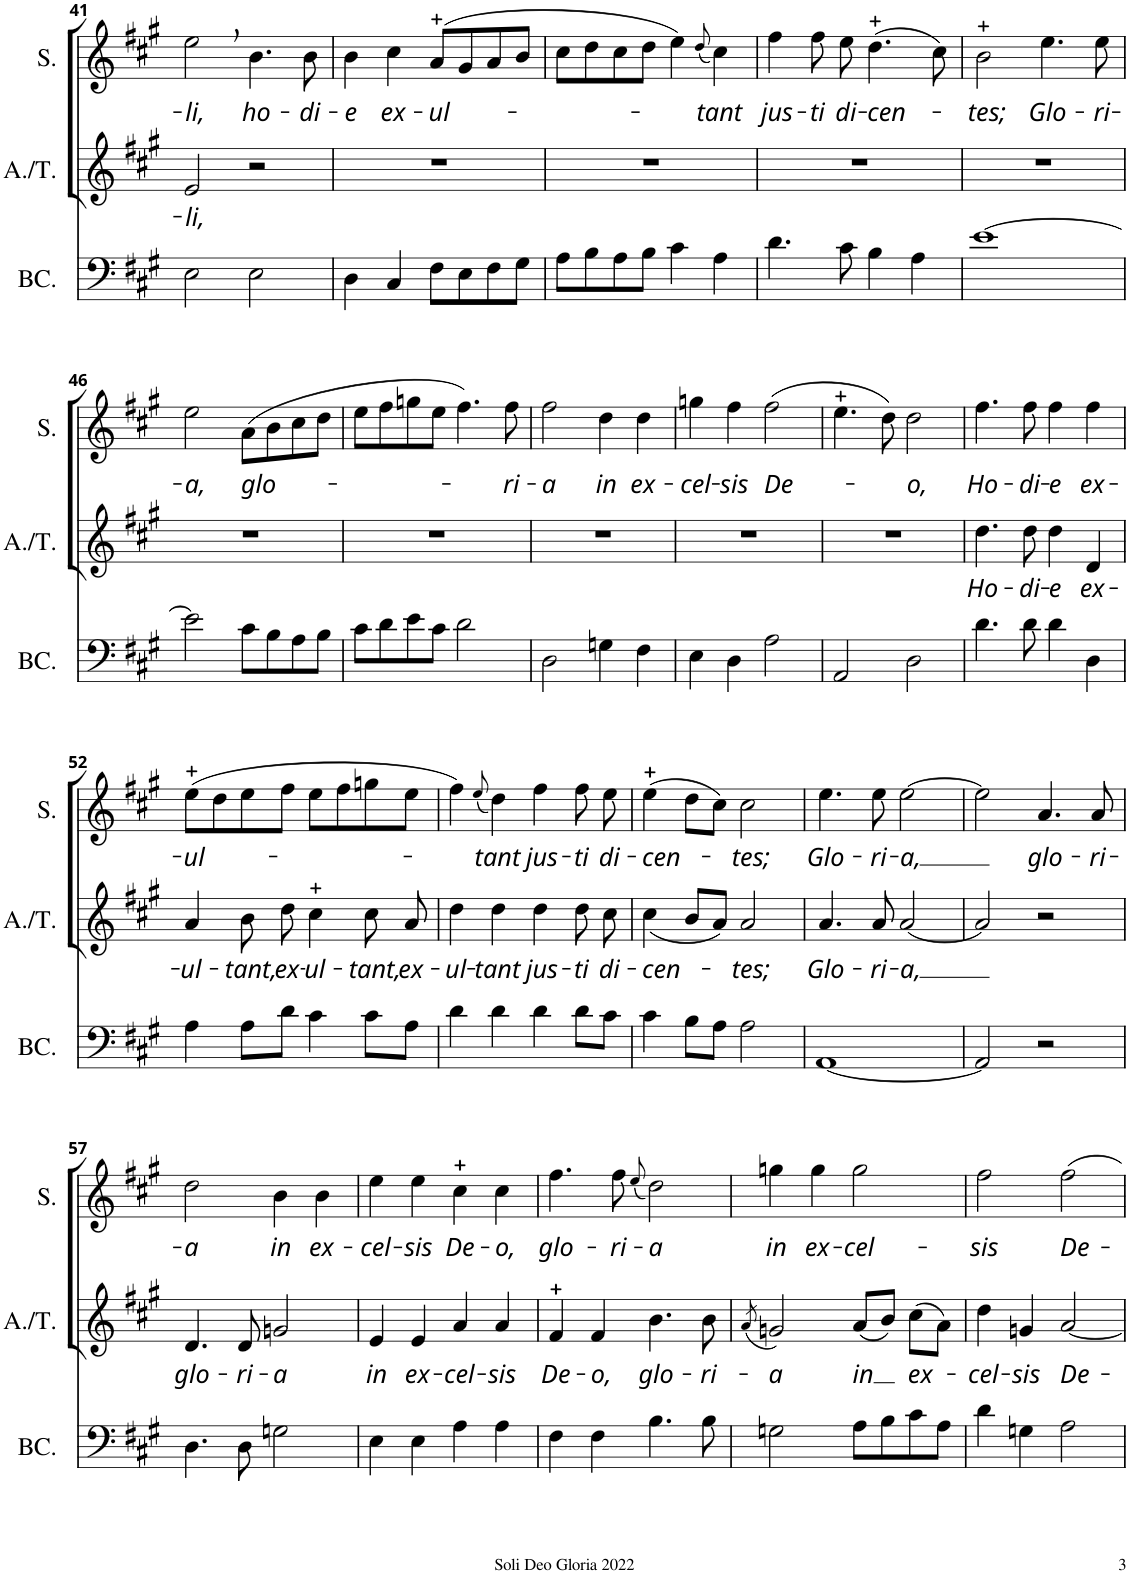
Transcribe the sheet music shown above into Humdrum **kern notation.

**kern	**kern	**text	**kern	**text
*part3	*part2	*part2	*part1	*part1
*staff3	*staff2	*staff2	*staff1	*staff1
*I"Basse Continue	*I"Alto ou Tenor	*	*I"Soprano	*
*I'BC.	*I'A./T.	*	*I'S.	*
!!LO:PB:g=z
*clefF4	*clefG2	*	*clefG2	*
*k[f#c#g#]	*k[f#c#g#]	*	*k[f#c#g#]	*
*M2/2	*M2/2	*	*M2/2	*
*met(c|)	*met(c|)	*	*met(c|)	*
=41	=41	=41	=41	=41
!	!	!LO:LY:b	!	!LO:LY:b
2E\	2e/	-li,	2ee,\	-li,
!	!	!	!	!LO:LY:b
2E\	2r	.	4.b\	ho-
!	!	!	!	!LO:LY:b
.	.	.	8b\	-di-
=42	=42	=42	=42	=42
!	!	!	!	!LO:LY:b
4D\	1r	.	4b\	-e
!	!	!	!	!LO:LY:b
4C#/	.	.	4cc#\	ex-
!	!	!	!	!LO:LY:b
8F#\L	.	.	(>8a/L	-ul-
8E\	.	.	8g#/	.
8F#\	.	.	8a/	.
8G#\J	.	.	8b/J	.
=43	=43	=43	=43	=43
8A\L	1r	.	8cc#\L	.
8B\	.	.	8dd\	.
8A\	.	.	8cc#\	.
8B\J	.	.	8dd\J	.
4c#\	.	.	4ee\)	.
.	.	.	(8qdd/	.
!	!	!	!	!LO:LY:b
4A\	.	.	4cc#\)	-tant
=44	=44	=44	=44	=44
!	!	!	!	!LO:LY:b
4.d\	1r	.	4ff#\	jus-
!	!	!	!	!LO:LY:b
.	.	.	8ff#\	-ti
!	!	!	!	!LO:LY:b
8c#\	.	.	8ee\	di-
!	!	!	!	!LO:LY:b
4B\	.	.	(4.dd\	-cen-
4A\	.	.	.	.
.	.	.	8cc#\)	.
=45	=45	=45	=45	=45
!	!	!	!	!LO:LY:b
[1e	1r	.	2b\	-tes;
!	!	!	!	!LO:LY:b
.	.	.	4.ee\	Glo-
!	!	!	!	!LO:LY:b
.	.	.	8ee\	-ri-
!!LO:LB:g=z
=46	=46	=46	=46	=46
!	!	!	!	!LO:LY:b
2e\]	1r	.	2ee\	-a,
!	!	!	!	!LO:LY:b
8c#\L	.	.	(8a\L	glo-
8B\	.	.	8b\	.
8A\	.	.	8cc#\	.
8B\J	.	.	8dd\J	.
=47	=47	=47	=47	=47
8c#\L	1r	.	8ee\L	.
8d\	.	.	8ff#\	.
8e\	.	.	8ggn\	.
8c#\J	.	.	8ee\J	.
2d\	.	.	4.ff#\)	.
!	!	!	!	!LO:LY:b
.	.	.	8ff#\	-ri-
=48	=48	=48	=48	=48
!	!	!	!	!LO:LY:b
2D\	1r	.	2ff#\	-a
!	!	!	!	!LO:LY:b
4Gn\	.	.	4dd\	in
!	!	!	!	!LO:LY:b
4F#\	.	.	4dd\	ex-
=49	=49	=49	=49	=49
!	!	!	!	!LO:LY:b
4E\	1r	.	4ggn\	-cel-
!	!	!	!	!LO:LY:b
4D\	.	.	4ff#\	-sis
!	!	!	!	!LO:LY:b
2A\	.	.	(2ff#\	De-
=50	=50	=50	=50	=50
2AA/	1r	.	4.ee\	.
.	.	.	8dd\)	.
!	!	!	!	!LO:LY:b
2D\	.	.	2dd\	-o,
=51	=51	=51	=51	=51
!	!	!LO:LY:b	!	!LO:LY:b
4.d\	4.dd\	Ho-	4.ff#\	Ho-
!	!	!LO:LY:b	!	!LO:LY:b
8d\	8dd\	-di-	8ff#\	-di-
!	!	!LO:LY:b	!	!LO:LY:b
4d\	4dd\	-e	4ff#\	-e
!	!	!LO:LY:b	!	!LO:LY:b
4D\	4d/	ex-	4ff#\	ex-
!!LO:LB:g=z
=52	=52	=52	=52	=52
!	!	!LO:LY:b	!	!LO:LY:b
4A\	4a/	-ul-	(8ee\L	-ul-
.	.	.	8dd\	.
!	!	!LO:LY:b	!	!
8A\L	8b\	-tant,	8ee\	.
!	!	!LO:LY:b	!	!
8d\J	8dd\	ex-	8ff#\J	.
!	!	!LO:LY:b	!	!
4c#\	4cc#\	-ul-	8ee\L	.
.	.	.	8ff#\	.
!	!	!LO:LY:b	!	!
8c#\L	8cc#\	-tant,	8ggn\	.
!	!	!LO:LY:b	!	!
8A\J	8a/	ex-	8ee\J	.
=53	=53	=53	=53	=53
!	!	!LO:LY:b	!	!
4d\	4dd\	-ul-	4ff#\)	.
.	.	.	(8qee/	.
!	!	!LO:LY:b	!	!LO:LY:b
4d\	4dd\	-tant	4dd\)	-tant
!	!	!LO:LY:b	!	!LO:LY:b
4d\	4dd\	jus-	4ff#\	jus-
!	!	!LO:LY:b	!	!LO:LY:b
8d\L	8dd\	-ti	8ff#\	-ti
!	!	!LO:LY:b	!	!LO:LY:b
8c#\J	8cc#\	di-	8ee\	di-
=54	=54	=54	=54	=54
!	!	!LO:LY:b	!	!LO:LY:b
4c#\	(<4cc#\	-cen-	(4ee\	-cen-
8B\L	8b/L	.	8dd\L	.
8A\J	8a/J)	.	8cc#\J)	.
!	!	!LO:LY:b	!	!LO:LY:b
2A\	2a/	-tes;	2cc#\	-tes;
=55	=55	=55	=55	=55
!	!	!LO:LY:b	!	!LO:LY:b
[1AA	4.a/	Glo-	4.ee\	Glo-
!	!	!LO:LY:b	!	!LO:LY:b
.	8a/	-ri-	8ee\	-ri-
!	!	!LO:LY:b	!	!LO:LY:b
.	[2a/	-a,	[2ee\	-a,
=56	=56	=56	=56	=56
2AA/]	2a/]	.	2ee\]	.
!	!	!	!	!LO:LY:b
2r	2r	.	4.a/	glo-
!	!	!	!	!LO:LY:b
.	.	.	8a/	-ri-
!!LO:LB:g=z
=57	=57	=57	=57	=57
!	!	!LO:LY:b	!	!LO:LY:b
4.D\	4.d/	glo-	2dd\	-a
!	!	!LO:LY:b	!	!
8D\	8d/	-ri-	.	.
!	!	!LO:LY:b	!	!LO:LY:b
2Gn\	2gn/	-a	4b\	in
!	!	!	!	!LO:LY:b
.	.	.	4b\	ex-
=58	=58	=58	=58	=58
!	!	!LO:LY:b	!	!LO:LY:b
4E\	4e/	in	4ee\	-cel-
!	!	!LO:LY:b	!	!LO:LY:b
4E\	4e/	ex-	4ee\	-sis
!	!	!LO:LY:b	!	!LO:LY:b
4A\	4a/	-cel-	4cc#\	De-
!	!	!LO:LY:b	!	!LO:LY:b
4A\	4a/	-sis	4cc#\	-o,
=59	=59	=59	=59	=59
!	!	!LO:LY:b	!	!LO:LY:b
4F#\	4f#/	De-	4.ff#\	glo-
!	!	!LO:LY:b	!	!
4F#\	4f#/	-o,	.	.
!	!	!	!	!LO:LY:b
.	.	.	8ff#\	-ri-
.	.	.	(8qee/	.
!	!	!LO:LY:b	!	!LO:LY:b
4.B\	4.b\	glo-	2dd\)	-a
!	!	!LO:LY:b	!	!
8B\	8b\	-ri-	.	.
=60	=60	=60	=60	=60
.	(8qa/	.	.	.
!	!	!LO:LY:b	!	!LO:LY:b
2Gn\	2gn/)	-a	4ggn\	in
!	!	!	!	!LO:LY:b
.	.	.	4gg\	ex-
!	!	!LO:LY:b	!	!LO:LY:b
8A\L	(8a/L	in	2gg\	-cel-
8B\	8b/J)	.	.	.
!	!	!LO:LY:b	!	!
8c#\	(8cc#\L	ex-	.	.
8A\J	8a\J)	.	.	.
=61	=61	=61	=61	=61
!	!	!LO:LY:b	!	!LO:LY:b
4d\	4dd\	-cel-	2ff#\	-sis
!	!	!LO:LY:b	!	!
4Gn\	4gn/	-sis	.	.
!	!	!LO:LY:b	!	!LO:LY:b
2A\	[2a/	De-	2ff#\	De-
=	=	=	=	=
*-	*-	*-	*-	*-
